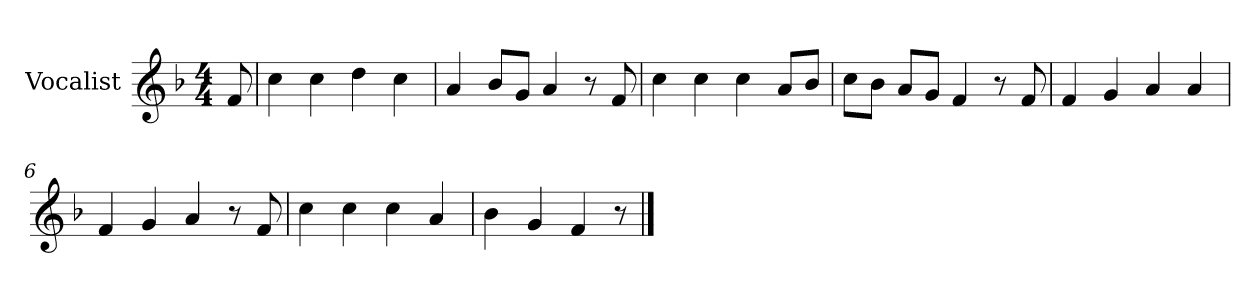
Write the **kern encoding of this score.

**kern
*part1
*staff1
*I"Vocalist
*k[b-]
*F:
*M4/4
=
8f
=1
4cc
4cc
4dd
4cc
=2
4a
8b-L
8gJ
4a
8r
8f
=3
4cc
4cc
4cc
8aL
8b-J
=4
8ccL
8b-J
8aL
8gJ
4f
8r
8f
=5
4f
4g
4a
4a
=6
4f
4g
4a
8r
8f
=7
4cc
4cc
4cc
4a
=8
4b-
4g
4f
8r
==
*-
